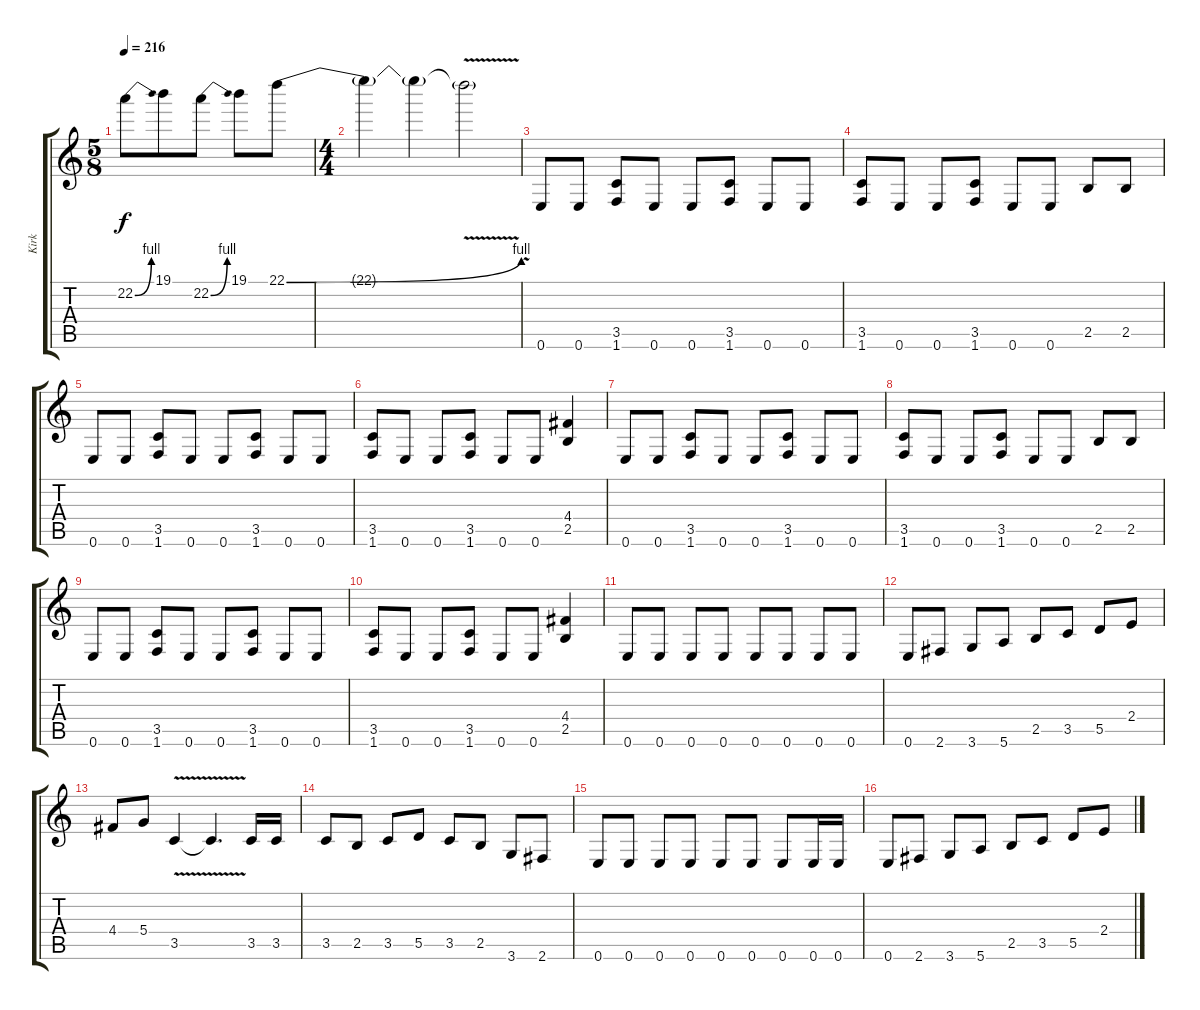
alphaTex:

\track ("Kirk" "Kirk") {instrument distortionguitar}
\staff {score tabs}
\tuning (E4 B3 G3 D3 A2 E2) {hide}
\ts (5 8)
\tempo 216
\clef g2
\ks c
22.2{be (bend 0 0 60 4)}.8{dy f} 19.1.8 22.2{be (bend 0 0 60 4)}.8 19.1.8 22.1{be (bend 0 0 60 4)}.8 |
\ts (4 4)
22.1{t}.4 22.1{t}.4 22.1{v t}.2 |
0.6.8{volume 14} 0.6.8 (3.5 1.6).8 0.6.8 0.6.8 (3.5 1.6).8 0.6.8 0.6.8 |
(3.5 1.6).8 0.6.8 0.6.8 (3.5 1.6).8 0.6.8 0.6.8 2.5.8 2.5.8 |
0.6.8 0.6.8 (3.5 1.6).8 0.6.8 0.6.8 (3.5 1.6).8 0.6.8 0.6.8 |
(3.5 1.6).8 0.6.8 0.6.8 (3.5 1.6).8 0.6.8 0.6.8 (4.4 2.5).4 |
0.6.8 0.6.8 (3.5 1.6).8 0.6.8 0.6.8 (3.5 1.6).8 0.6.8 0.6.8 |
(3.5 1.6).8 0.6.8 0.6.8 (3.5 1.6).8 0.6.8 0.6.8 2.5.8 2.5.8 |
0.6.8 0.6.8 (3.5 1.6).8 0.6.8 0.6.8 (3.5 1.6).8 0.6.8 0.6.8 |
(3.5 1.6).8 0.6.8 0.6.8 (3.5 1.6).8 0.6.8 0.6.8 (4.4 2.5).4 |
0.6.8 0.6.8 0.6.8 0.6.8 0.6.8 0.6.8 0.6.8 0.6.8 |
0.6.8 2.6.8 3.6.8 5.6.8 2.5.8 3.5.8 5.5.8 2.4.8 |
4.4.8 5.4.8 3.5{v}.4 3.5{t}.4{d} 3.5.16 3.5.16 |
3.5.8 2.5.8 3.5.8 5.5.8 3.5.8 2.5.8 3.6.8 2.6.8 |
0.6.8 0.6.8 0.6.8 0.6.8 0.6.8 0.6.8 0.6.8 0.6.16 0.6.16 |
0.6.8 2.6.8 3.6.8 5.6.8 2.5.8 3.5.8 5.5.8 2.4.8
